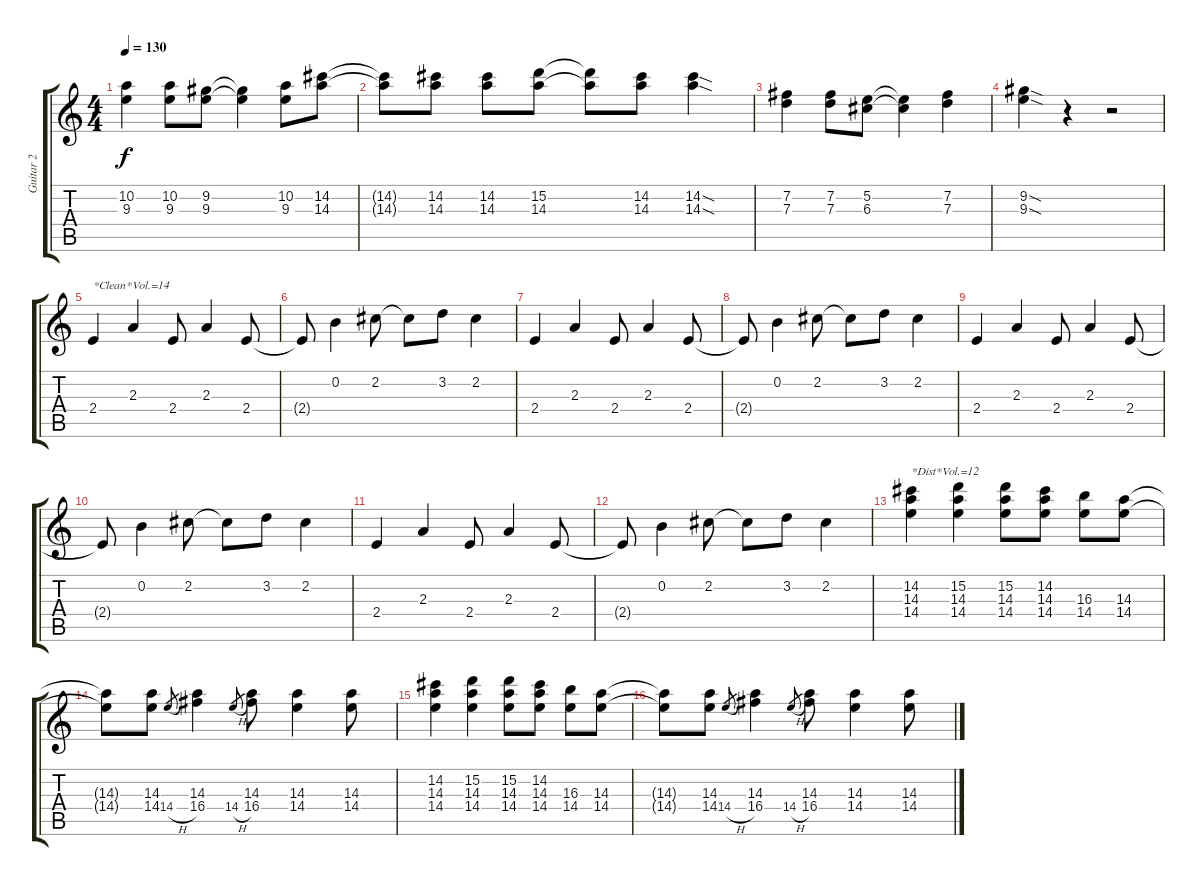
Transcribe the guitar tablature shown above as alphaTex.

\track ("Guitar 2" "Guitar 2") {instrument distortionguitar}
\staff {score tabs}
\tuning (E4 B3 G3 D3 A2 E2) {hide}
\ts (4 4)
\tempo 130
\clef g2
\ks c
(10.2 9.3).4{dy f} (10.2 9.3).8 (9.2 9.3).8 (9.2{t} 9.3{t}).4 (10.2 9.3).8 (14.2 14.3).8 |
(14.2{t} 14.3{t}).8 (14.2 14.3).8 (14.2 14.3).8 (15.2 14.3).8 (15.2{t} 14.3{t}).8 (14.2 14.3).8 (14.2{sod} 14.3{sod}).4 |
(7.2 7.3).4 (7.2 7.3).8 (5.2 6.3).8 (5.2{t} 6.3{t}).4 (7.2 7.3).4 |
(9.2{sod} 9.3{sod}).4 r.4 r.2 |
2.4.4{txt "*Clean*Vol.=14" volume 14 instrument electricguitarclean} 2.3.4 2.4.8 2.3.4 2.4.8 |
2.4{t}.8 0.2.4 2.2.8 2.2{t}.8 3.2.8 2.2.4 |
2.4.4 2.3.4 2.4.8 2.3.4 2.4.8 |
2.4{t}.8 0.2.4 2.2.8 2.2{t}.8 3.2.8 2.2.4 |
2.4.4 2.3.4 2.4.8 2.3.4 2.4.8 |
2.4{t}.8 0.2.4 2.2.8 2.2{t}.8 3.2.8 2.2.4 |
2.4.4 2.3.4 2.4.8 2.3.4 2.4.8 |
2.4{t}.8 0.2.4 2.2.8 2.2{t}.8 3.2.8 2.2.4 |
(14.2 14.3 14.4).4{txt "*Dist*Vol.=12" volume 12 instrument distortionguitar} (15.2 14.3 14.4).4 (15.2 14.3 14.4).8 (14.2 14.3 14.4).8 (16.3 14.4).8 (14.3 14.4).8 |
(14.3{t} 14.4{t}).8 (14.3 14.4).8 14.4{h}.8{gr} (14.3 16.4).4 14.4{h}.8{gr} (14.3 16.4).8 (14.3 14.4).4 (14.3 14.4).8 |
(14.2 14.3 14.4).4 (15.2 14.3 14.4).4 (15.2 14.3 14.4).8 (14.2 14.3 14.4).8 (16.3 14.4).8 (14.3 14.4).8 |
(14.3{t} 14.4{t}).8 (14.3 14.4).8 14.4{h}.8{gr} (14.3 16.4).4 14.4{h}.8{gr} (14.3 16.4).8 (14.3 14.4).4 (14.3 14.4).8
